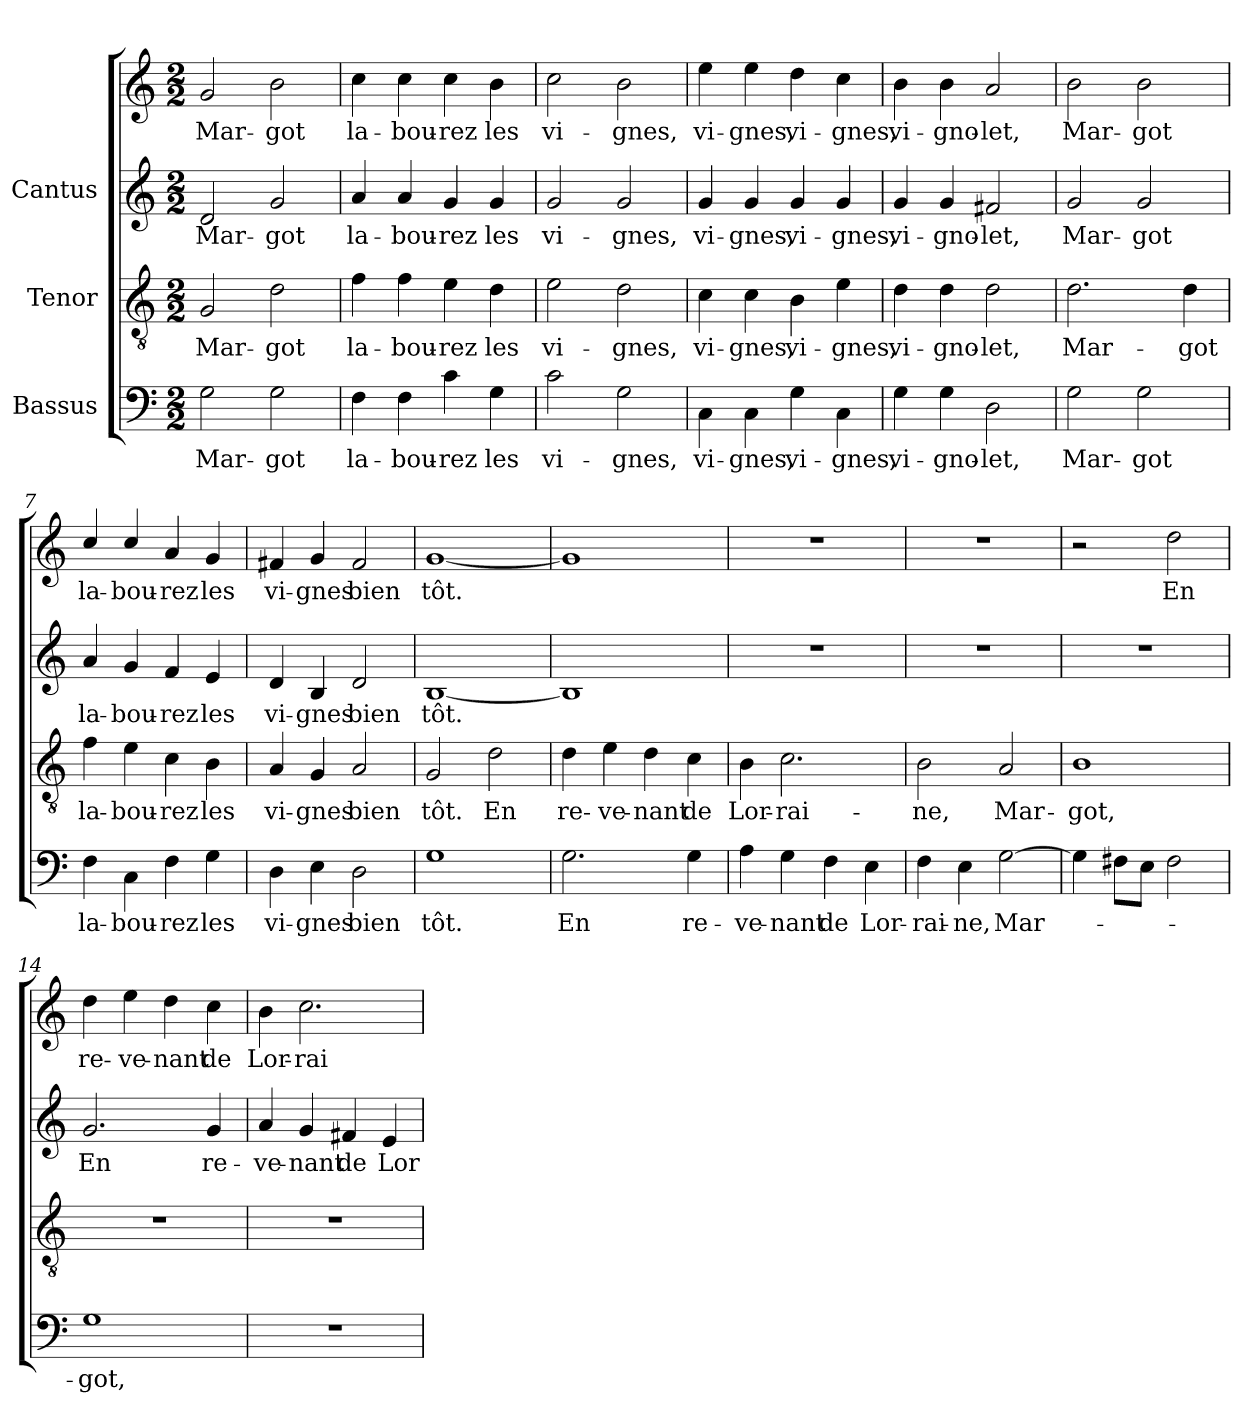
**kern	**text	**kern	**text	**kern	**text	**kern	**text
*part3	*part3	*part2	*part2	*part1	*part1	*part1	*part1
*staff4	*staff4	*staff3	*staff3	*staff2	*staff2	*staff1	*staff1
*I"Bassus	*	*I"Tenor	*	*I"Cantus	*	*	*
!!LO:PB:g=z
*stria5	*	*stria5	*	*stria5	*	*stria5	*
*clefF4	*	*clefGv2	*	*clefG2	*	*clefG2	*
*M2/2	*	*M2/2	*	*M2/2	*	*M2/2	*
*MM240	*	*MM240	*	*MM240	*	*MM240	*
=1	=1	=1	=1	=1	=1	=1	=1
!	!LO:LY:b:cj	!	!LO:LY:b:cj	!	!LO:LY:b:cj	!	!LO:LY:b:cj
2G\	Mar-	2G/	Mar-	2d/	Mar-	2g/	Mar-
!	!LO:LY:b:cj	!	!LO:LY:b:cj	!	!LO:LY:b:cj	!	!LO:LY:b:cj
2G\	-got	2d\	-got	2g/	-got	2b\	-got
=2	=2	=2	=2	=2	=2	=2	=2
!	!LO:LY:b:cj	!	!LO:LY:b:cj	!	!LO:LY:b:cj	!	!LO:LY:b:cj
4F\	la-	4f\	la-	4a/	la-	4cc\	la-
!	!LO:LY:b:cj	!	!LO:LY:b:cj	!	!LO:LY:b:cj	!	!LO:LY:b:cj
4F\	-bou-	4f\	-bou-	4a/	-bou-	4cc\	-bou-
!	!LO:LY:b:cj	!	!LO:LY:b:cj	!	!LO:LY:b:cj	!	!LO:LY:b:cj
4c\	-rez	4e\	-rez	4g/	-rez	4cc\	-rez
!	!LO:LY:b:cj	!	!LO:LY:b:cj	!	!LO:LY:b:cj	!	!LO:LY:b:cj
4G\	les	4d\	les	4g/	les	4b\	les
=3	=3	=3	=3	=3	=3	=3	=3
!	!LO:LY:b:cj	!	!LO:LY:b:cj	!	!LO:LY:b:cj	!	!LO:LY:b:cj
2c\	vi-	2e\	vi-	2g/	vi-	2cc\	vi-
!	!LO:LY:b:cj	!	!LO:LY:b:cj	!	!LO:LY:b:cj	!	!LO:LY:b:cj
2G\	-gnes,	2d\	-gnes,	2g/	-gnes,	2b\	-gnes,
=4	=4	=4	=4	=4	=4	=4	=4
!	!LO:LY:b:cj	!	!LO:LY:b:cj	!	!LO:LY:b:cj	!	!LO:LY:b:cj
4C\	vi-	4c\	vi-	4g/	vi-	4ee\	vi-
!	!LO:LY:b:cj	!	!LO:LY:b:cj	!	!LO:LY:b:cj	!	!LO:LY:b:cj
4C\	-gnes,	4c\	-gnes,	4g/	-gnes,	4ee\	-gnes,
!	!LO:LY:b:cj	!	!LO:LY:b:cj	!	!LO:LY:b:cj	!	!LO:LY:b:cj
4G\	vi-	4B\	vi-	4g/	vi-	4dd\	vi-
!	!LO:LY:b:cj	!	!LO:LY:b:cj	!	!LO:LY:b:cj	!	!LO:LY:b:cj
4C\	-gnes,	4e\	-gnes,	4g/	-gnes,	4cc\	-gnes,
!!LO:LB:g=z
=5	=5	=5	=5	=5	=5	=5	=5
!	!LO:LY:b:cj	!	!LO:LY:b:cj	!	!LO:LY:b:cj	!	!LO:LY:b:cj
4G\	vi-	4d\	vi-	4g/	vi-	4b\	vi-
!	!LO:LY:b:cj	!	!LO:LY:b:cj	!	!LO:LY:b:cj	!	!LO:LY:b:cj
4G\	-gno-	4d\	-gno-	4g/	-gno-	4b\	-gno-
!	!LO:LY:b:cj	!	!LO:LY:b:cj	!	!LO:LY:b:cj	!	!LO:LY:b:cj
2D\	-let,	2d\	-let,	2f#X/	-let,	2a/	-let,
=6	=6	=6	=6	=6	=6	=6	=6
!	!LO:LY:b:cj	!	!LO:LY:b:cj	!	!LO:LY:b:cj	!	!LO:LY:b:cj
2G\	Mar-	2.d\	Mar-	2g/	Mar-	2b\	Mar-
!	!LO:LY:b:cj	!	!	!	!LO:LY:b:cj	!	!LO:LY:b:cj
2G\	-got	.	.	2g/	-got	2b\	-got
!	!	!	!LO:LY:b:cj	!	!	!	!
.	.	4d\	-got	.	.	.	.
=7	=7	=7	=7	=7	=7	=7	=7
!	!LO:LY:b:cj	!	!LO:LY:b:cj	!	!LO:LY:b:cj	!	!LO:LY:b:cj
4F\	la-	4f\	la-	4a/	la-	4cc/	la-
!	!LO:LY:b:cj	!	!LO:LY:b:cj	!	!LO:LY:b:cj	!	!LO:LY:b:cj
4C\	-bou-	4e\	-bou-	4g/	-bou-	4cc/	-bou-
!	!LO:LY:b:cj	!	!LO:LY:b:cj	!	!LO:LY:b:cj	!	!LO:LY:b:cj
4F\	-rez	4c\	-rez	4f/	-rez	4a/	-rez
!	!LO:LY:b:cj	!	!LO:LY:b:cj	!	!LO:LY:b:cj	!	!LO:LY:b:cj
4G\	les	4B\	les	4e/	les	4g/	les
=8	=8	=8	=8	=8	=8	=8	=8
!	!LO:LY:b:cj	!	!LO:LY:b:cj	!	!LO:LY:b:cj	!	!LO:LY:b:cj
4D\	vi-	4A/	vi-	4d/	vi-	4f#X/	vi-
!	!LO:LY:b:cj	!	!LO:LY:b:cj	!	!LO:LY:b:cj	!	!LO:LY:b:cj
4E\	-gnes	4G/	-gnes	4B/	-gnes	4g/	-gnes
!	!LO:LY:b:cj	!	!LO:LY:b:cj	!	!LO:LY:b:cj	!	!LO:LY:b:cj
2D\	bien	2A/	bien	2d/	bien	2f#/	bien
!!LO:LB:g=z
=9	=9	=9	=9	=9	=9	=9	=9
!	!LO:LY:b:cj	!	!LO:LY:b:cj	!	!LO:LY:b:cj	!	!LO:LY:b:cj
1G	tôt.	2G/	tôt.	[>1B	tôt.	[>1g	tôt.
!	!	!	!LO:LY:b:cj	!	!	!	!
.	.	2d\	En	.	.	.	.
!!LO:PB:g=z
=10	=10	=10	=10	=10	=10	=10	=10
!	!LO:LY:b:cj	!	!LO:LY:b:cj	!	!	!	!
2.G\	En	4d\	re-	1B]	.	1g]	.
!	!	!	!LO:LY:b:cj	!	!	!	!
.	.	4e\	-ve-	.	.	.	.
!	!	!	!LO:LY:b:cj	!	!	!	!
.	.	4d\	-nant	.	.	.	.
!	!LO:LY:b:cj	!	!LO:LY:b:cj	!	!	!	!
4G\	re-	4c\	de	.	.	.	.
!!LO:LB:g=z
=11	=11	=11	=11	=11	=11	=11	=11
!	!LO:LY:b:cj	!	!LO:LY:b:cj	!	!	!	!
4A\	-ve-	4B\	Lor-	1r	.	1r	.
!	!LO:LY:b:cj	!	!LO:LY:b:cj	!	!	!	!
4G\	-nant	2.c\	-rai-	.	.	.	.
!	!LO:LY:b:cj	!	!	!	!	!	!
4F\	de	.	.	.	.	.	.
!	!LO:LY:b:cj	!	!	!	!	!	!
4E\	Lor-	.	.	.	.	.	.
!!LO:LB:g=z
=12	=12	=12	=12	=12	=12	=12	=12
!	!LO:LY:b:cj	!	!LO:LY:b:cj	!	!	!	!
4F\	-rai-	2B\	-ne,	1r	.	1r	.
!	!LO:LY:b:cj	!	!	!	!	!	!
4E\	-ne,	.	.	.	.	.	.
!	!LO:LY:b:cj	!	!LO:LY:b:cj	!	!	!	!
[>2G\	Mar-	2A/	Mar-	.	.	.	.
!!LO:LB:g=z
=13	=13	=13	=13	=13	=13	=13	=13
!	!	!	!LO:LY:b:cj	!	!	!	!
4G\]	.	1B	-got,	1r	.	2r	.
8F#X\L	.	.	.	.	.	.	.
8E\J	.	.	.	.	.	.	.
!	!	!	!	!	!	!	!LO:LY:b:cj
2F#\	.	.	.	.	.	2dd\	En
!!LO:LB:g=z
=14	=14	=14	=14	=14	=14	=14	=14
!	!LO:LY:b:cj	!	!	!	!LO:LY:b:cj	!	!LO:LY:b:cj
1G	-got,	1r	.	2.g/	En	4dd\	re-
!	!	!	!	!	!	!	!LO:LY:b:cj
.	.	.	.	.	.	4ee\	-ve-
!	!	!	!	!	!	!	!LO:LY:b:cj
.	.	.	.	.	.	4dd\	-nant
!	!	!	!	!	!LO:LY:b:cj	!	!LO:LY:b:cj
.	.	.	.	4g/	re-	4cc\	de
!!LO:LB:g=z
=15	=15	=15	=15	=15	=15	=15	=15
!	!	!	!	!	!LO:LY:b:cj	!	!LO:LY:b:cj
1r	.	1r	.	4a/	-ve-	4b\	-Lor-
!	!	!	!	!	!LO:LY:b:cj	!	!LO:LY:b:cj
.	.	.	.	4g/	-nant	2.cc\	-rai-
!	!	!	!	!	!LO:LY:b:cj	!	!
.	.	.	.	4f#X/	de	.	.
!	!	!	!	!	!LO:LY:b:cj	!	!
.	.	.	.	4e/	Lor-	.	.
=	=	=	=	=	=	=	=
*-	*-	*-	*-	*-	*-	*-	*-
